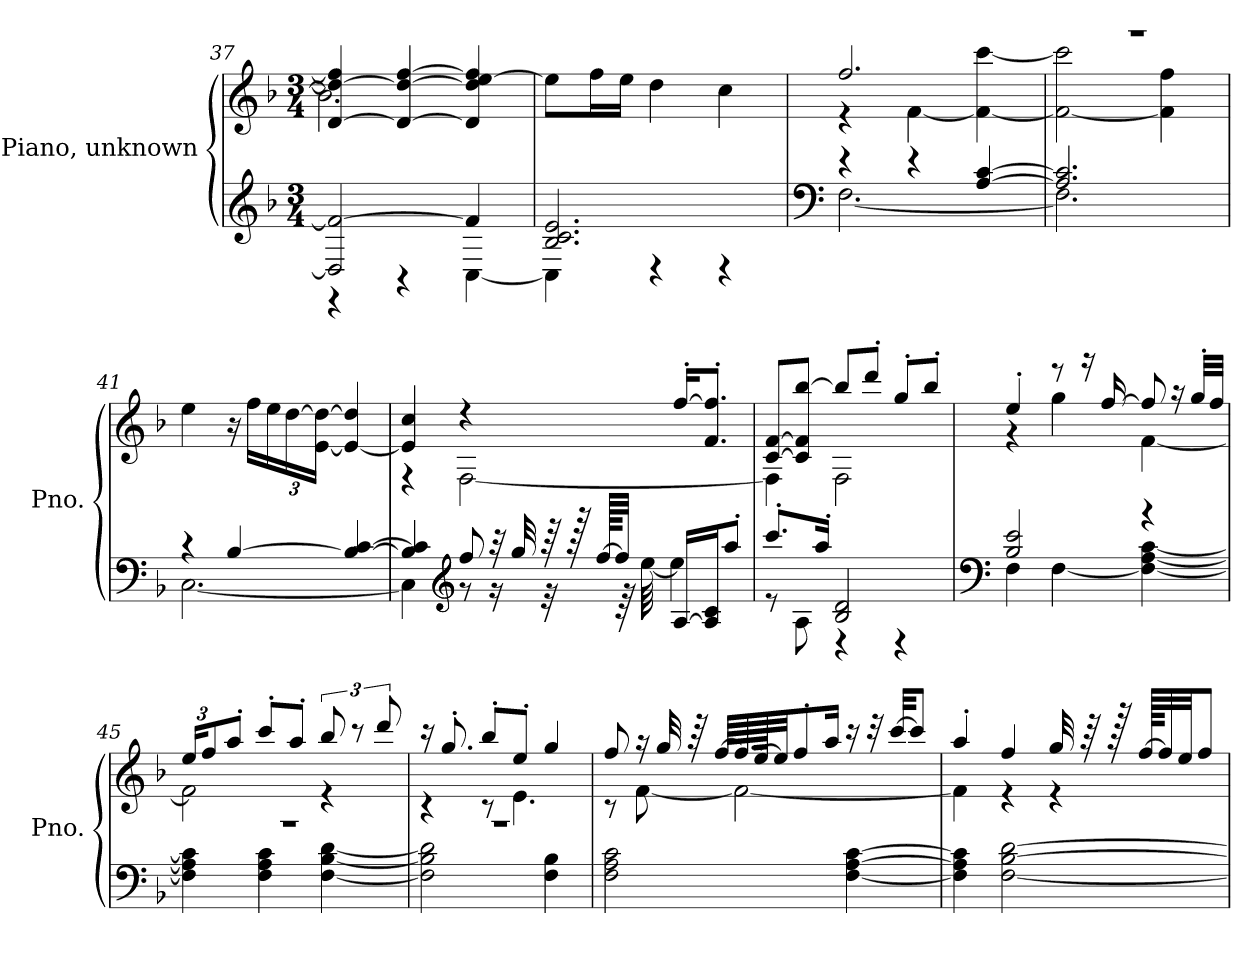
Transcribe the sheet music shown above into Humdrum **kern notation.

**kern	**kern
*part1	*part1
*staff2	*staff1
*I"Piano, unknown	*
*I'Pno.	*
!!LO:LB:g=z
*clefG2	*clefG2
*k[b-]	*k[b-]
*M3/4	*M3/4
=37	=37
*^	*^
2D/] 2f/_	4r	[4d/ 4dd/_ 4ff/]	2.b-\]
.	4r	4d/_ 4dd/_ [4ff/	.
4f/]	[4C\	4d/] 4dd/] [4ee/ 4ff/]	.
*	*	*v	*v
=38	=38	=38
2.B-/ 2.c/ 2.e/	4C\]	8ee\L]
.	.	16ff\L
.	.	16ee\JJ
.	4r	4dd\
.	4r	4cc\
=39	=39	=39
*clefF4	*	*
*	*	*^
4r	[2.F\	2.ff/	4r
4r	.	.	[4f\
[4A/ [4c/	.	.	4f\_ [4ccc\
=40	=40	=40	=40
2.A/] 2.c/]	2.F\]	2.r	2f\_ 2ccc\]
.	.	.	4f\] 4ff\
*	*	*v	*v
=41	=41	=41
4r	[2.C\	4ee\
[4B-/	.	16r
.	.	16ff\LL
*	*	*Xbrackettup
.	.	24ee\
.	.	[24dd\
.	.	[24e\ 24dd\_JJ
4B-/_ [4c/	.	4e/_ 4dd/]
!!LO:LB:g=z
=42	=42	=42
*	*	*^
4B-/] 4c/]	4C\]	4e/] 4cc/	4r
*clefG2	*	*	*
8ff/	8r	4r	[2F\
32r	16r	.	.
32gg/	.	.	.
64r	32r	.	.
128r	.	.	.
[128ff/KKLLL	.	.	.
32ff/JJJ]	64r	.	.
.	[64ee\	.	.
[16A/LL	4ee\]	[16ff'/KL	.
16A/] 16c/J	.	8.f/' 8.ff/]'J	.
8aa'/J	.	.	.
=43	=43	=43	=43
8.ccc'/L	8r	[8c/ [8f/L	4F\]
.	8A\	8c/] 8f/] [8bb-/J	.
16aa'/Jk	.	.	.
2B-/ 2d/	4r	8bb-/L]	2F\
.	.	8ddd'/J	.
.	4r	8gg'/L	.
.	.	8bb-'/J	.
=44	=44	=44	=44
*clefF4	*	*	*
2B-/ 2e/	4F\	4ee'/	4r
.	[4F\	8r	4gg\
.	.	16r	.
.	.	[16ff/	.
4r	4F\_ [4A\ [4c\	8ff/]	[4f\
.	.	16r	.
.	.	32gg'/LLL	.
.	.	32ff/JJJ	.
!!LO:LB:g=z	!!
=45	=45	=45	=45
2.r	4F\] 4A\] 4c\]	24ee/KL	2f\]
.	.	12ff/	.
.	.	8aa'/J	.
.	4F\ 4A\ 4c\	8ccc'/L	.
.	.	8aa'/J	.
*	*	*brackettup	*
.	[4F\ [4B-\ [4d\	12bb-/	4r
.	.	12r	.
.	.	12ddd/	.
=46	=46	=46	=46
2.r	2F\] 2B-\] 2d\]	16r	4r
.	.	8.gg'/	.
.	.	8bb-'/L	8r
.	.	8ee'/J	4.e\
.	4F\ 4B-\	4gg/	.
*v	*v	*	*
=47	=47	=47
2F\ 2A\ 2c\	8ff/	8r
.	16r	[8f\
.	32gg/	.
.	64r	.
.	[64ff/LLLL	.
.	64.ff/]	2f\_
.	[128ee/JK	.
.	32ee/JJ]	.
.	8ff'/	.
.	16aa/Jk	.
[4F\ [4A\ [4c\	16r	.
.	32r	.
.	[32ccc/KKL	.
.	8ccc/J]	.
!!LO:LB:g=z	!!
=48	=48	=48
4F\] 4A\] 4c\]	4aa'/	4f\]
[2F\ [2B-\ [2d\	4ff/	4r
.	32gg/	4r
.	64r	.
.	128r	.
.	[128ff/KKLLL	.
.	32ff/]	.
.	32ee/JJ	.
.	8ff/J	.
*	*v	*v
=	=
*-	*-
